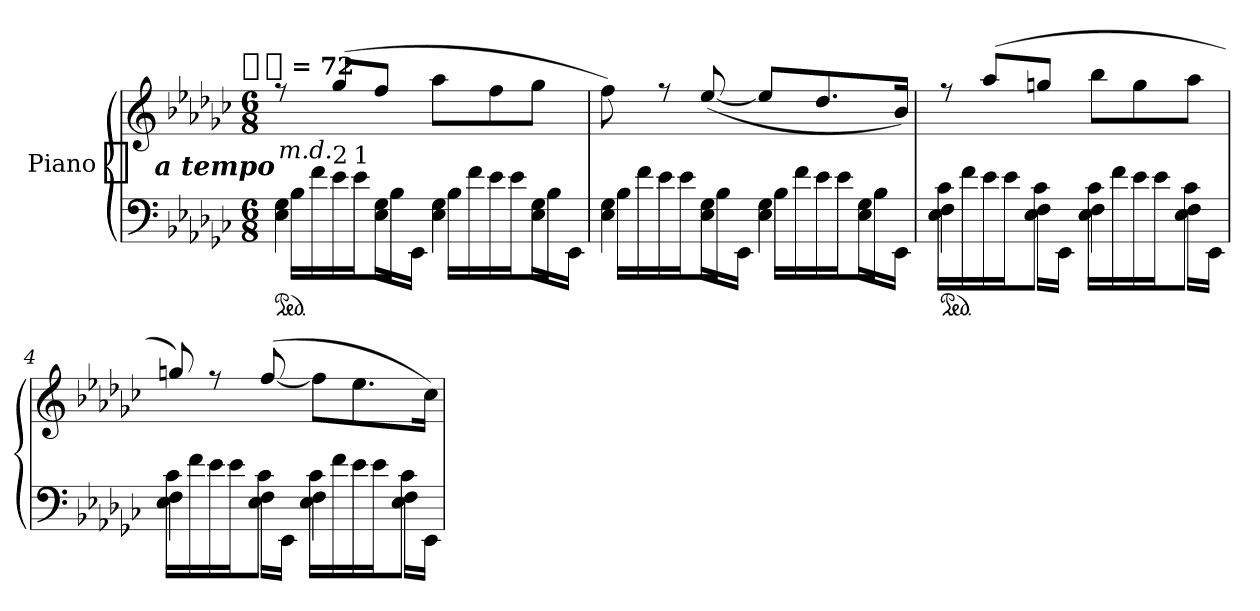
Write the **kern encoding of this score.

**kern	**kern	**dynam
*part1	*part1	*part1
*staff2	*staff1	*staff1/2
*I"Piano	*	*
*clefF4	*clefG2	*
*k[b-e-a-d-g-c-]	*k[b-e-a-d-g-c-]	*
*e-:	*e-:	*
!!LO:TX:omd:t=[quarter-dot] = 72
*M6/8	*M6/8	*
*MM108	*MM108	*
=1	=1	=1
*^	*	*
!LO:TX:b:t=1	!	!	!
!LO:TX:b:t=2	!	!	!
!LO:TX:b:t=3	!	!	!
!	!	!	!LO:DY:rj:t=%s a tempo
*ped	*	*	*
4E-\ 4G-\	16B-LL	8rff	mf
.	16f/	.	.
!	!LO:TX:a:i:rj:t=m.d.	!	!
!	!LO:TX:a:t=2	!	!
.	16e-\	(>8gg-/L	.
!	!LO:TX:a:t=1	!	!
.	16e-\J	.	.
16E-\ 16G-\LL	8B-J	8ff/J	.
16EE-JJ	.	.	.
4E-\ 4G-\	16B-/LL	8aa-\L	.
.	16f\	.	.
.	16e-\	8ff\	.
.	16e-\J	.	.
16E-\ 16G-\LL	8B-J	8gg-\J	.
16EE-JJ	.	.	.
=2	=2	=2	=2
4E-\ 4G-\	16B-/LL	8ff)	.
.	16f\	.	.
.	16e-\	8rff	.
.	16e-\J	.	.
16E-\ 16G-\LL	8B-J	(>[8ee-/	.
16EE-JJ	.	.	.
4E-\ 4G-\	16B-/LL	8ee-/L]	.
.	16f\	.	.
.	16e-\	8.dd-/	.
.	16e-\J	.	.
16E-\ 16G-\LL	8B-J	.	.
16EE-JJ	.	16b-/Jk)	.
=3	=3	=3	=3
!LO:TX:b:t=1	!	!	!
!LO:TX:b:t=2	!	!	!
!LO:TX:b:t=3	!	!	!
*ped	*	*	*
4E-\ 4F\	16c-/LL	8rff	.
.	16f\	.	.
.	16e-\	(8aa-/L	.
.	16e-\J	.	.
16E-\ 16F\LL	8c-J	8ggn/J	.
16EE-JJ	.	.	.
4E-\ 4F\	16c-/LL	8bb-\L	.
.	16f\	.	.
.	16e-\	8gg\	.
.	16e-\J	.	.
16E-\ 16F\LL	8c-J	8aa-\J	.
16EE-JJ	.	.	.
=4	=4	=4	=4
4E-\ 4F\	16c-/LL	8ggn/)	.
.	16f\	.	.
.	16e-\	8rff	.
.	16e-\J	.	.
16E-\ 16F\LL	8c-J	(>[8ff/	.
16EE-JJ	.	.	.
4E-\ 4F\	16c-/LL	8ff\L]	.
.	16f\	.	.
.	16e-\	8.ee-\	.
.	16e-\J	.	.
16E-\ 16F\LL	8c-J	.	.
16EE-JJ	.	16cc-\Jk)	.
*v	*v	*	*
=	=	=
*-	*-	*-
